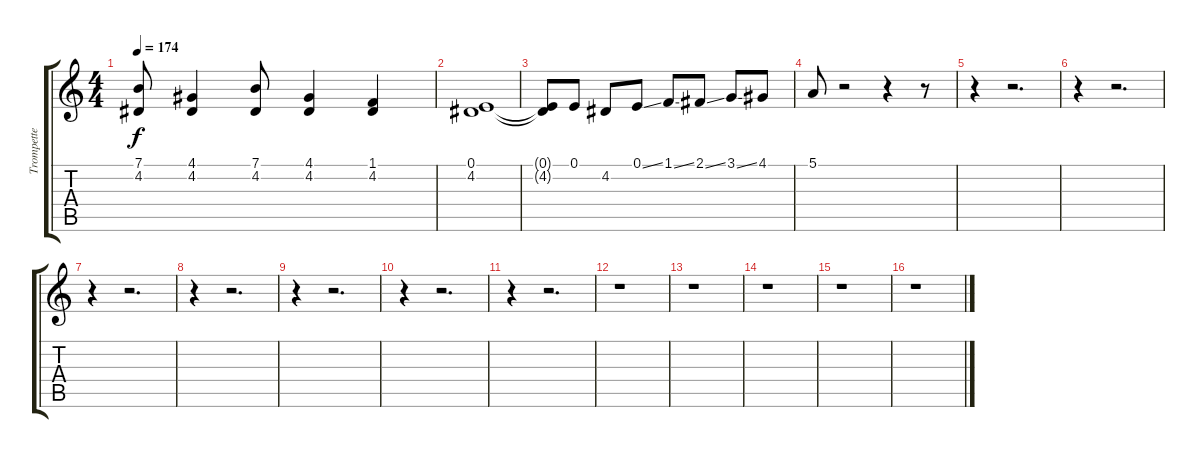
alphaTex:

\track ("Trompette" "Trompette") {instrument trumpet}
\staff {score tabs}
\tuning (E4 B3 G3 D3 A2 E2) {hide}
\ts (4 4)
\tempo 174
\clef g2
\ks c
(7.1 4.2).8{dy f} (4.1 4.2).4 (7.1 4.2).8 (4.1 4.2).4 (1.1 4.2).4 |
(0.1 4.2).1 |
(0.1{t} 4.2{t}).8 0.1.8 4.2.8 0.1{ss}.8 1.1{ss}.8 2.1{ss}.8 3.1{ss}.8 4.1.8 |
5.1.8 r.2 r.4 r.8 |
r.4 r.2{d} |
r.4 r.2{d} |
r.4 r.2{d} |
r.4 r.2{d} |
r.4 r.2{d} |
r.4 r.2{d} |
r.4 r.2{d} |
r.1 |
r.1 |
r.1 |
r.1 |
r.1
